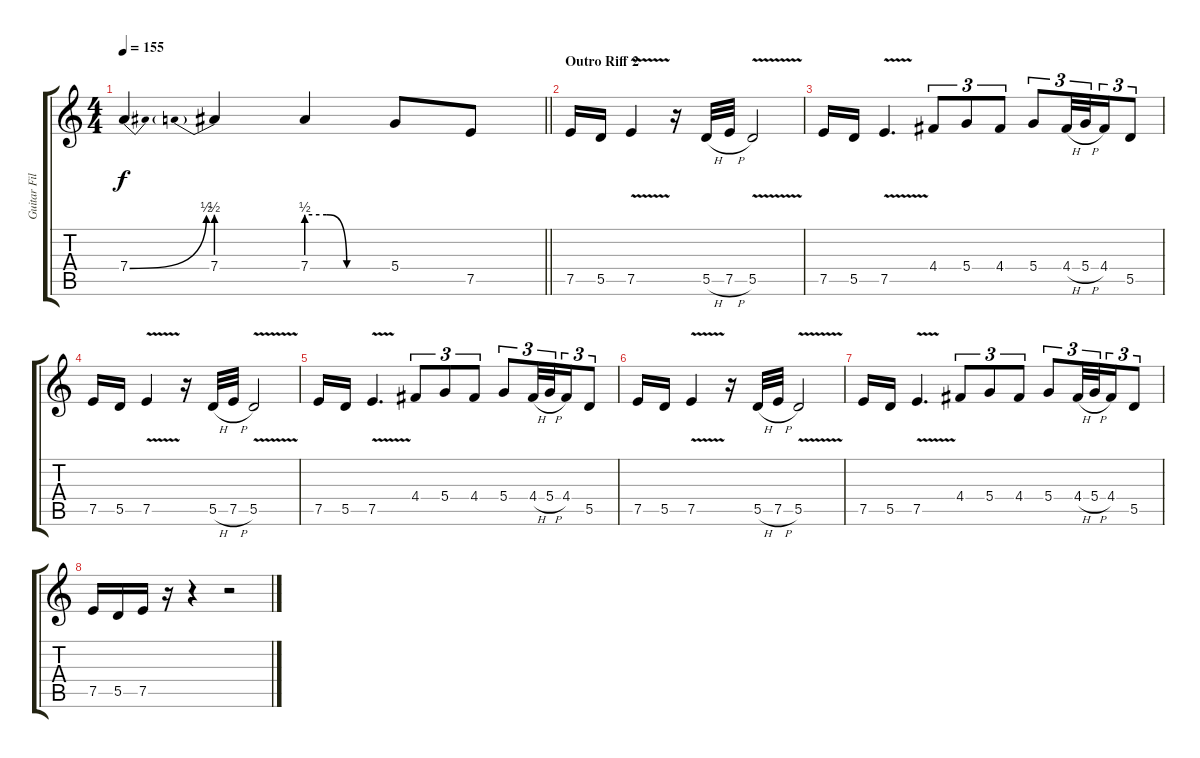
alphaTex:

\track ("Guitar Fills" "Guitar Fil") {instrument distortionguitar}
\staff {score tabs}
\tuning (E4 B3 G3 D3 A2 E2) {hide}
\ts (4 4)
\tempo 155
\clef g2
\barLineRight lightlight
\ks c
7.4{be (bend 0 0 60 2)}.4{dy f} 7.4{be (prebend 0 2 60 2)}.4 7.4{be (custom 0 2 15 2 30 0 46 0 60 0)}.4 5.4.8 7.5.8 |
\section ("" "Outro Riff 2")
7.5.16 5.5.16 7.5{v}.4 r.16 5.5{h}.32 7.5{h}.32 5.5{v}.2 |
7.5.16 5.5.16 7.5{v}.4{d} 4.4.8{tu (3 2)} 5.4.8{tu (3 2)} 4.4.8{tu (3 2)} 5.4.8{tu (3 2)} 4.4{h}.32{tu (3 2)} 5.4{h}.32{tu (3 2) beam merge} 4.4.16{tu (3 2)} 5.5.8{tu (3 2)} |
7.5.16 5.5.16 7.5{v}.4 r.16 5.5{h}.32 7.5{h}.32 5.5{v}.2 |
7.5.16 5.5.16 7.5{v}.4{d} 4.4.8{tu (3 2)} 5.4.8{tu (3 2)} 4.4.8{tu (3 2)} 5.4.8{tu (3 2)} 4.4{h}.32{tu (3 2)} 5.4{h}.32{tu (3 2) beam merge} 4.4.16{tu (3 2)} 5.5.8{tu (3 2)} |
7.5.16 5.5.16 7.5{v}.4 r.16 5.5{h}.32 7.5{h}.32 5.5{v}.2 |
7.5.16 5.5.16 7.5{v}.4{d} 4.4.8{tu (3 2)} 5.4.8{tu (3 2)} 4.4.8{tu (3 2)} 5.4.8{tu (3 2)} 4.4{h}.32{tu (3 2)} 5.4{h}.32{tu (3 2) beam merge} 4.4.16{tu (3 2)} 5.5.8{tu (3 2)} |
7.5.16 5.5.16 7.5.16 r.16 r.4 r.2
